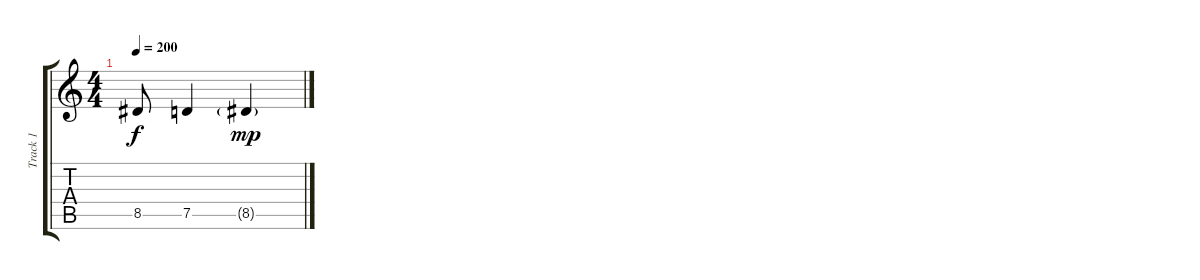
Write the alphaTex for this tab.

\track ("Track 1" "Track 1") {instrument overdrivenguitar}
\staff {score tabs}
\tuning (D4 A3 F3 C3 G2 C2) {hide}
\ts (4 4)
\tempo 200
\clef g2
\ks c
8.5.8{dy f} 7.5.4 8.5{g}.4{dy mp}
